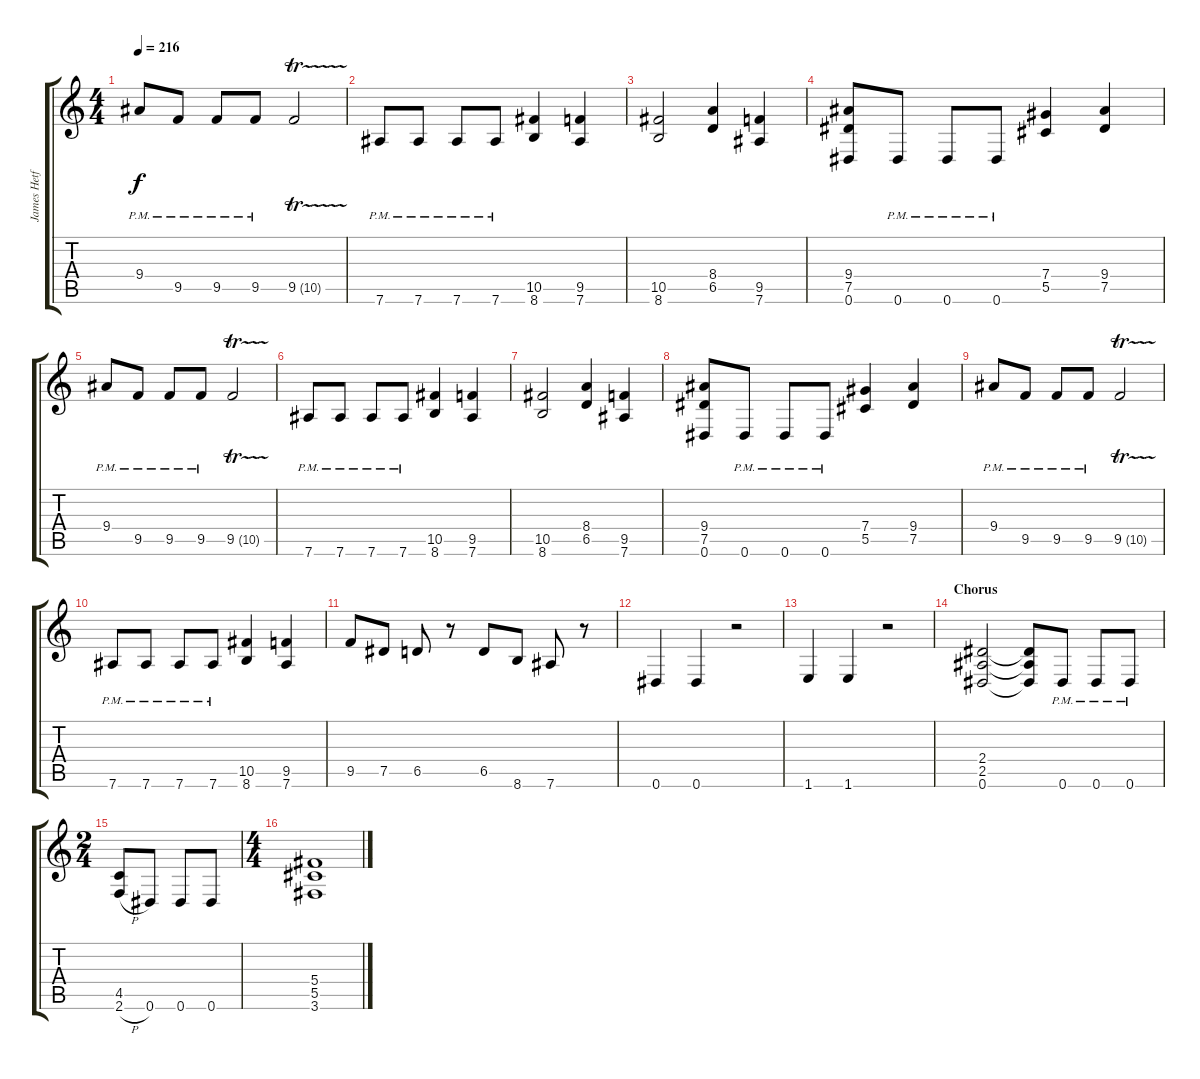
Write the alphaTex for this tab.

\track ("James Hetfield (Distortion Guitar)" "James Hetf") {instrument distortionguitar}
\staff {score tabs}
\tuning (Eb4 Bb3 Gb3 Db3 Ab2 Eb2) {hide}
\ts (4 4)
\tempo 216
\clef g2
\ks c
9.4{pm}.8{dy f} 9.5{pm}.8 9.5{pm}.8 9.5{pm}.8 9.5{tr (10 16)}.2 |
7.6{pm}.8 7.6{pm}.8 7.6{pm}.8 7.6{pm}.8 (10.5 8.6).4 (9.5 7.6).4 |
(10.5 8.6).2 (8.4 6.5).4 (9.5 7.6).4 |
(9.4 7.5 0.6).8 0.6{pm}.8 0.6{pm}.8 0.6{pm}.8 (7.4 5.5).4 (9.4 7.5).4 |
9.4{pm}.8 9.5{pm}.8 9.5{pm}.8 9.5{pm}.8 9.5{tr (10 16)}.2 |
7.6{pm}.8 7.6{pm}.8 7.6{pm}.8 7.6{pm}.8 (10.5 8.6).4 (9.5 7.6).4 |
(10.5 8.6).2 (8.4 6.5).4 (9.5 7.6).4 |
(9.4 7.5 0.6).8 0.6{pm}.8 0.6{pm}.8 0.6{pm}.8 (7.4 5.5).4 (9.4 7.5).4 |
9.4{pm}.8 9.5{pm}.8 9.5{pm}.8 9.5{pm}.8 9.5{tr (10 16)}.2 |
7.6{pm}.8 7.6{pm}.8 7.6{pm}.8 7.6{pm}.8 (10.5 8.6).4 (9.5 7.6).4 |
9.5.8 7.5.8 6.5.8 r.8 6.5.8 8.6.8 7.6.8 r.8 |
0.6.4 0.6.4 r.2 |
1.6.4 1.6.4 r.2 |
\section ("" "Chorus")
(2.4 2.5 0.6).2 (2.4{t} 2.5{t} 0.6{t}).8 0.6{pm}.8 0.6{pm}.8 0.6{pm}.8 |
\ts (2 4)
(4.5 2.6{h}).8 0.6.8 0.6.8 0.6.8 |
\ts (4 4)
(5.4 5.5 3.6).1
